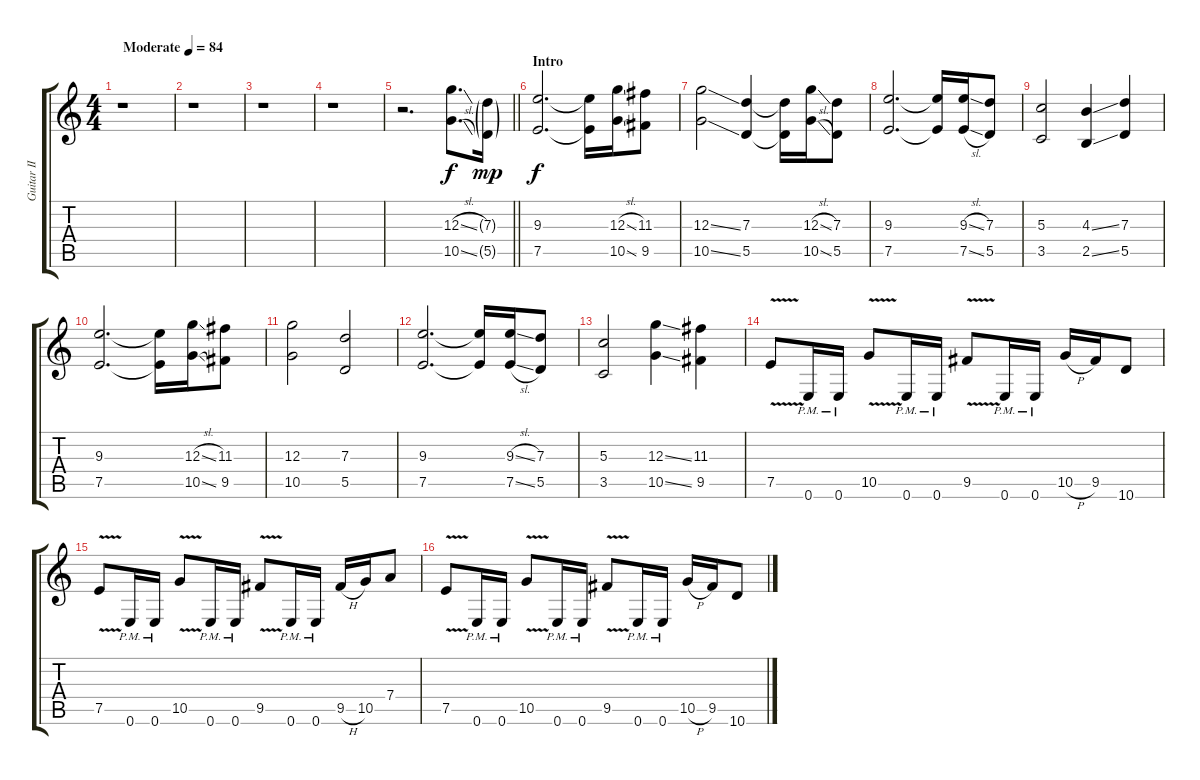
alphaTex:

\track ("Guitar II" "Guitar II") {instrument overdrivenguitar}
\staff {score tabs}
\tuning (E4 B3 G3 D3 A2 E2) {hide}
\ts (4 4)
\tempo (84 "Moderate")
\clef g2
\ks c
r.1{dy f instrument overdrivenguitar} |
r.1 |
r.1 |
r.1 |
\barLineRight lightlight
r.2{d} (12.3{sl} 10.5{sl}).8{d} (7.3{g} 5.5{g}).16{dy mp} |
\section ("" "Intro")
(9.3 7.5).2{d dy f} (9.3{t} 7.5{t}).16 (12.3{sl} 10.5{sl}).16 (11.3 9.5).8 |
(12.3{ss} 10.5{ss}).2 (7.3 5.5).4 (7.3{t} 5.5{t}).16 (12.3{sl} 10.5{sl}).16 (7.3 5.5).8 |
(9.3 7.5).2{d} (9.3{t} 7.5{t}).16 (9.3{sl} 7.5{sl}).16 (7.3 5.5).8 |
(5.3 3.5).2 (4.3{ss} 2.5{ss}).4 (7.3 5.5).4 |
(9.3 7.5).2{d} (9.3{t} 7.5{t}).16 (12.3{sl} 10.5{sl}).16 (11.3 9.5).8 |
(12.3 10.5).2 (7.3 5.5).2 |
(9.3 7.5).2{d} (9.3{t} 7.5{t}).16 (9.3{sl} 7.5{sl}).16 (7.3 5.5).8 |
(5.3 3.5).2 (12.3{ss} 10.5{ss}).4 (11.3 9.5).4 |
7.5{v}.8 0.6{pm}.16 0.6{pm}.16 10.5{v}.8 0.6{pm}.16 0.6{pm}.16 9.5{v}.8 0.6{pm}.16 0.6{pm}.16 10.5{h}.16 9.5.16 10.6.8 |
7.5{v}.8 0.6{pm}.16 0.6{pm}.16 10.5{v}.8 0.6{pm}.16 0.6{pm}.16 9.5{v}.8 0.6{pm}.16 0.6{pm}.16 9.5{h}.16 10.5.16 7.4.8 |
7.5{v}.8 0.6{pm}.16 0.6{pm}.16 10.5{v}.8 0.6{pm}.16 0.6{pm}.16 9.5{v}.8 0.6{pm}.16 0.6{pm}.16 10.5{h}.16 9.5.16 10.6.8
